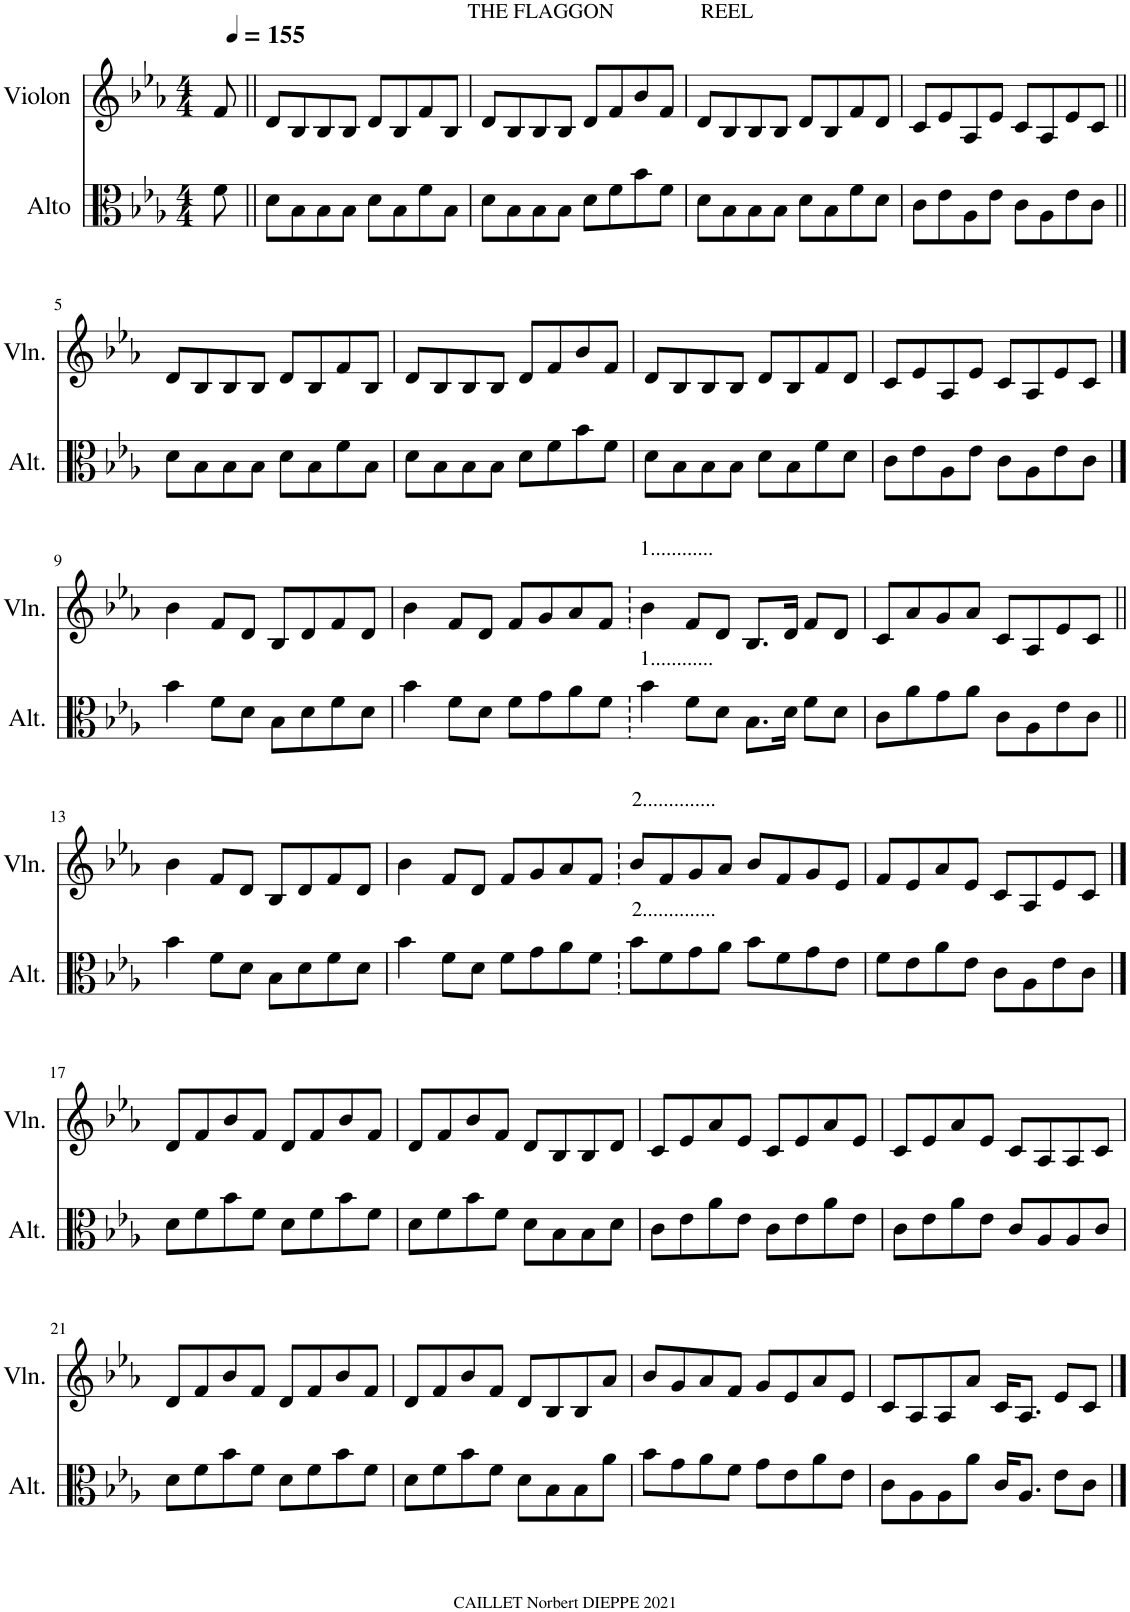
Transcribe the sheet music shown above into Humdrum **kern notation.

**kern	**kern
*part2	*part1
*staff2	*staff1
*I"Alto	*I"Violon
*I'Alt.	*I'Vln.
*clefC3	*clefG2
*k[b-e-a-]	*k[b-e-a-]
*M4/4	*M4/4
*MM155	*MM155
=	=
8f\	8f/
=1||	=1||
8d\L	8d/L
8B-\	8B-/
8B-\	8B-/
8B-\J	8B-/J
!	!LO:TX:a:t=THE FLAGGON
8d\L	8d/L
8B-\	8B-/
8f\	8f/
8B-\J	8B-/J
=2	=2
8d\L	8d/L
8B-\	8B-/
8B-\	8B-/
8B-\J	8B-/J
8d\L	8d/L
8f\	8f/
8b-\	8b-/
8f\J	8f/J
=3	=3
!	!LO:TX:a:t=REEL
8d\L	8d/L
8B-\	8B-/
8B-\	8B-/
8B-\J	8B-/J
8d\L	8d/L
8B-\	8B-/
8f\	8f/
8d\J	8d/J
=4	=4
8c\L	8c/L
8e-\	8e-/
8A-\	8A-/
8e-\J	8e-/J
8c\L	8c/L
8A-\	8A-/
8e-\	8e-/
8c\J	8c/J
!!LO:LB:g=z
=5||	=5||
8d\L	8d/L
8B-\	8B-/
8B-\	8B-/
8B-\J	8B-/J
8d\L	8d/L
8B-\	8B-/
8f\	8f/
8B-\J	8B-/J
=6	=6
8d\L	8d/L
8B-\	8B-/
8B-\	8B-/
8B-\J	8B-/J
8d\L	8d/L
8f\	8f/
8b-\	8b-/
8f\J	8f/J
=7	=7
8d\L	8d/L
8B-\	8B-/
8B-\	8B-/
8B-\J	8B-/J
8d\L	8d/L
8B-\	8B-/
8f\	8f/
8d\J	8d/J
=8	=8
8c\L	8c/L
8e-\	8e-/
8A-\	8A-/
8e-\J	8e-/J
8c\L	8c/L
8A-\	8A-/
8e-\	8e-/
8c\J	8c/J
!!LO:LB:g=z
==9	==9
4b-\	4b-\
8f\L	8f/L
8d\J	8d/J
8B-\L	8B-/L
8d\	8d/
8f\	8f/
8d\J	8d/J
=10	=10
4b-\	4b-\
8f\L	8f/L
8d\J	8d/J
8f\L	8f/L
8g\	8g/
8a-\	8a-/
8f\J	8f/J
=11	=11
!	!LO:TX:a:t=1............
!LO:TX:a:t=1............	!
4b-\	4b-\
8f\L	8f/L
8d\J	8d/J
8.B-\L	8.B-/L
16d\Jk	16d/Jk
8f\L	8f/L
8d\J	8d/J
=12	=12
8c\L	8c/L
8a-\	8a-/
8g\	8g/
8a-\J	8a-/J
8c\L	8c/L
8A-\	8A-/
8e-\	8e-/
8c\J	8c/J
!!LO:LB:g=z
=13||	=13||
4b-\	4b-\
8f\L	8f/L
8d\J	8d/J
8B-\L	8B-/L
8d\	8d/
8f\	8f/
8d\J	8d/J
=14	=14
4b-\	4b-\
8f\L	8f/L
8d\J	8d/J
8f\L	8f/L
8g\	8g/
8a-\	8a-/
8f\J	8f/J
=15	=15
!	!LO:TX:a:t=2..............
!LO:TX:a:t=2..............	!
8b-\L	8b-/L
8f\	8f/
8g\	8g/
8a-\J	8a-/J
8b-\L	8b-/L
8f\	8f/
8g\	8g/
8e-\J	8e-/J
=16	=16
8f\L	8f/L
8e-\	8e-/
8a-\	8a-/
8e-\J	8e-/J
8c\L	8c/L
8A-\	8A-/
8e-\	8e-/
8c\J	8c/J
!!LO:LB:g=z
==17	==17
8d\L	8d/L
8f\	8f/
8b-\	8b-/
8f\J	8f/J
8d\L	8d/L
8f\	8f/
8b-\	8b-/
8f\J	8f/J
=18	=18
8d\L	8d/L
8f\	8f/
8b-\	8b-/
8f\J	8f/J
8d\L	8d/L
8B-\	8B-/
8B-\	8B-/
8d\J	8d/J
=19	=19
8c\L	8c/L
8e-\	8e-/
8a-\	8a-/
8e-\J	8e-/J
8c\L	8c/L
8e-\	8e-/
8a-\	8a-/
8e-\J	8e-/J
=20	=20
8c\L	8c/L
8e-\	8e-/
8a-\	8a-/
8e-\J	8e-/J
8c/L	8c/L
8A-/	8A-/
8A-/	8A-/
8c/J	8c/J
!!LO:LB:g=z
=21	=21
8d\L	8d/L
8f\	8f/
8b-\	8b-/
8f\J	8f/J
8d\L	8d/L
8f\	8f/
8b-\	8b-/
8f\J	8f/J
=22	=22
8d\L	8d/L
8f\	8f/
8b-\	8b-/
8f\J	8f/J
8d\L	8d/L
8B-\	8B-/
8B-\	8B-/
8a-\J	8a-/J
=23	=23
8b-\L	8b-/L
8g\	8g/
8a-\	8a-/
8f\J	8f/J
8g\L	8g/L
8e-\	8e-/
8a-\	8a-/
8e-\J	8e-/J
=24	=24
8c\L	8c/L
8A-\	8A-/
8A-\	8A-/
8a-\J	8a-/J
16c/KL	16c/KL
8.A-/J	8.A-/J
8e-\L	8e-/L
8c\J	8c/J
==	==
*-	*-
